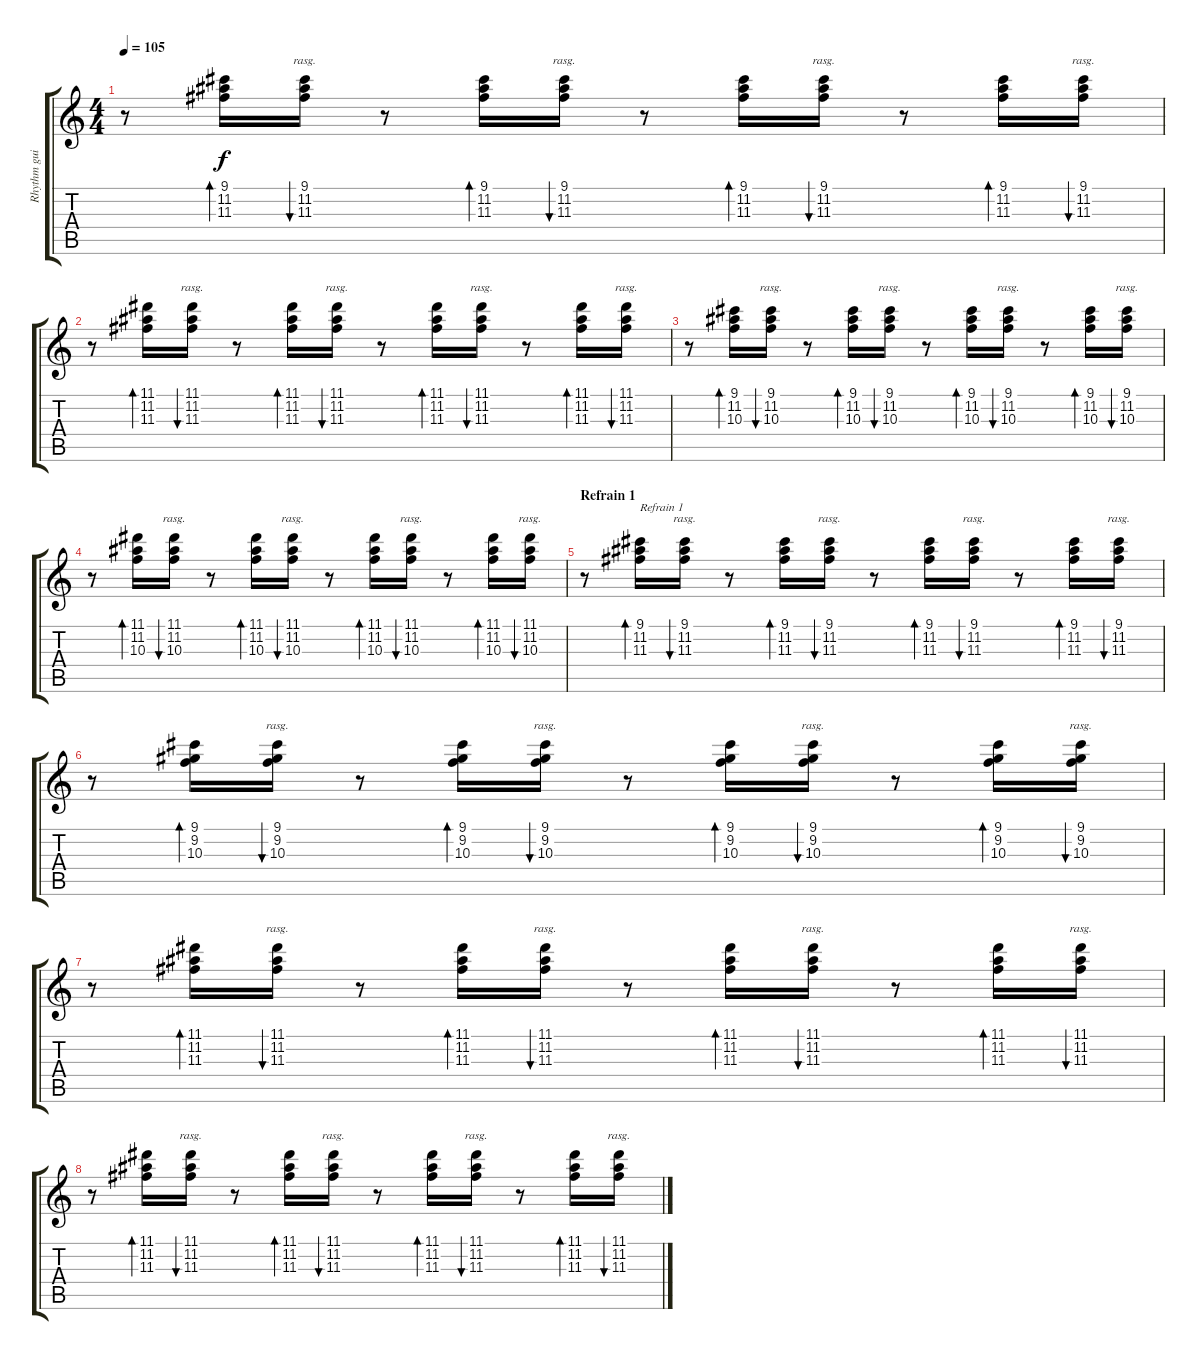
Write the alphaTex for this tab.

\track ("Rhythm guitar" "Rhythm gui") {instrument electricguitarjazz}
\staff {score tabs}
\tuning (E4 B3 G3 D3 A2 E2) {hide}
\ts (4 4)
\tempo 105
\clef g2
\ks c
r.8{dy f} (9.1 11.2 11.3).16{bd 30} (9.1 11.2 11.3).16{bu 30 rasg ii} r.8 (9.1 11.2 11.3).16{bd 30} (9.1 11.2 11.3).16{bu 30 rasg ii} r.8 (9.1 11.2 11.3).16{bd 30} (9.1 11.2 11.3).16{bu 30 rasg ii} r.8 (9.1 11.2 11.3).16{bd 30} (9.1 11.2 11.3).16{bu 30 rasg ii} |
r.8 (11.1 11.2 11.3).16{bd 30} (11.1 11.2 11.3).16{bu 30 rasg ii} r.8 (11.1 11.2 11.3).16{bd 30} (11.1 11.2 11.3).16{bu 30 rasg ii} r.8 (11.1 11.2 11.3).16{bd 30} (11.1 11.2 11.3).16{bu 30 rasg ii} r.8 (11.1 11.2 11.3).16{bd 30} (11.1 11.2 11.3).16{bu 30 rasg ii} |
r.8 (9.1 11.2 10.3).16{bd 30} (9.1 11.2 10.3).16{bu 30 rasg ii} r.8 (9.1 11.2 10.3).16{bd 30} (9.1 11.2 10.3).16{bu 30 rasg ii} r.8 (9.1 11.2 10.3).16{bd 30} (9.1 11.2 10.3).16{bu 30 rasg ii} r.8 (9.1 11.2 10.3).16{bd 30} (9.1 11.2 10.3).16{bu 30 rasg ii} |
r.8 (11.1 11.2 10.3).16{bd 30} (11.1 11.2 10.3).16{bu 30 rasg ii} r.8 (11.1 11.2 10.3).16{bd 30} (11.1 11.2 10.3).16{bu 30 rasg ii} r.8 (11.1 11.2 10.3).16{bd 30} (11.1 11.2 10.3).16{bu 30 rasg ii} r.8 (11.1 11.2 10.3).16{bd 30} (11.1 11.2 10.3).16{bu 30 rasg ii} |
\section ("" "Refrain 1")
r.8 (9.1 11.2 11.3).16{bd 30 txt "Refrain 1"} (9.1 11.2 11.3).16{bu 30 rasg ii} r.8 (9.1 11.2 11.3).16{bd 30} (9.1 11.2 11.3).16{bu 30 rasg ii} r.8 (9.1 11.2 11.3).16{bd 30} (9.1 11.2 11.3).16{bu 30 rasg ii} r.8 (9.1 11.2 11.3).16{bd 30} (9.1 11.2 11.3).16{bu 30 rasg ii} |
r.8 (9.1 9.2 10.3).16{bd 30} (9.1 9.2 10.3).16{bu 30 rasg ii} r.8 (9.1 9.2 10.3).16{bd 30} (9.1 9.2 10.3).16{bu 30 rasg ii} r.8 (9.1 9.2 10.3).16{bd 30} (9.1 9.2 10.3).16{bu 30 rasg ii} r.8 (9.1 9.2 10.3).16{bd 30} (9.1 9.2 10.3).16{bu 30 rasg ii} |
r.8 (11.1 11.2 11.3).16{bd 30} (11.1 11.2 11.3).16{bu 30 rasg ii} r.8 (11.1 11.2 11.3).16{bd 30} (11.1 11.2 11.3).16{bu 30 rasg ii} r.8 (11.1 11.2 11.3).16{bd 30} (11.1 11.2 11.3).16{bu 30 rasg ii} r.8 (11.1 11.2 11.3).16{bd 30} (11.1 11.2 11.3).16{bu 30 rasg ii} |
r.8 (11.1 11.2 11.3).16{bd 30} (11.1 11.2 11.3).16{bu 30 rasg ii} r.8 (11.1 11.2 11.3).16{bd 30} (11.1 11.2 11.3).16{bu 30 rasg ii} r.8 (11.1 11.2 11.3).16{bd 30} (11.1 11.2 11.3).16{bu 30 rasg ii} r.8 (11.1 11.2 11.3).16{bd 30} (11.1 11.2 11.3).16{bu 30 rasg ii}
